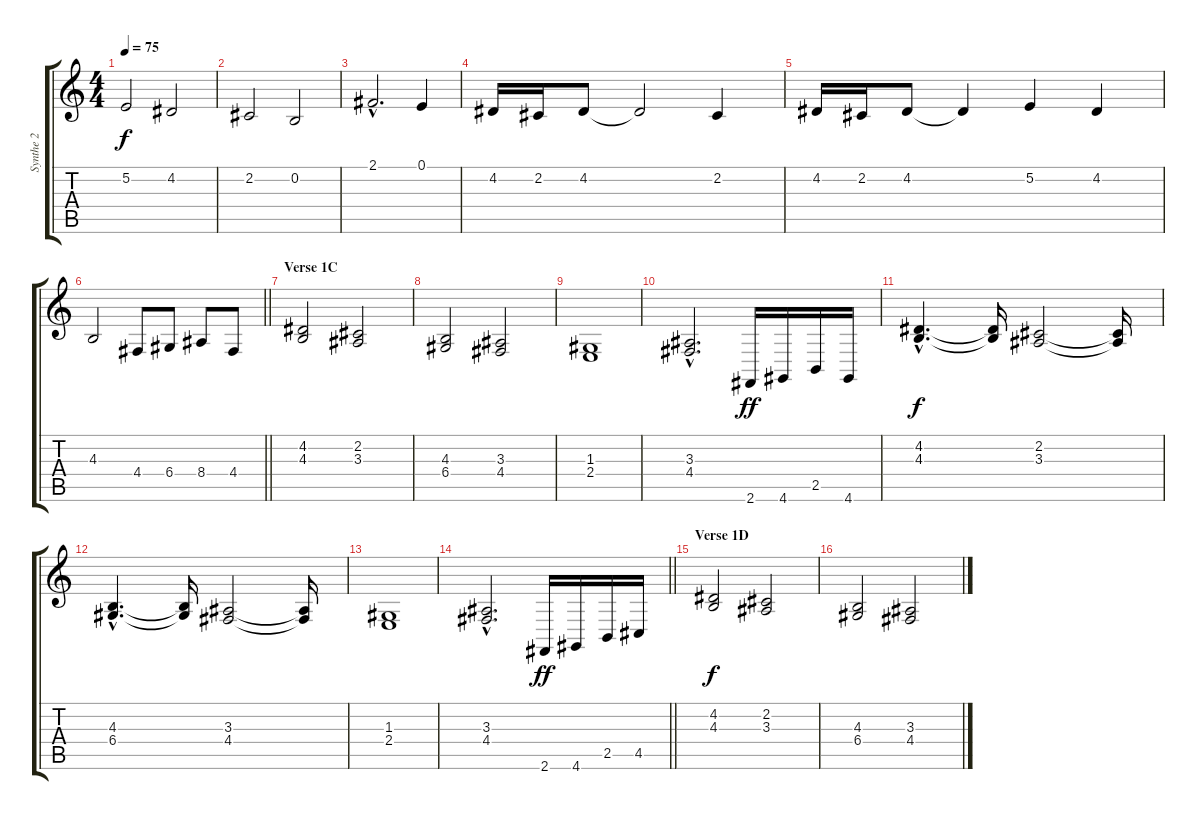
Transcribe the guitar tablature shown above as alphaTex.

\track ("Synthe 2" "Synthe 2") {instrument churchorgan}
\staff {score tabs}
\tuning (E4 B3 G3 D3 A2 E2) {hide}
\ts (4 4)
\tempo 75
\clef g2
\ks c
5.2.2{dy f} 4.2.2 |
2.2.2 0.2.2 |
2.1{hac}.2{d} 0.1.4 |
4.2.16 2.2.16 4.2.8 4.2{t}.2 2.2.4 |
4.2.16 2.2.16 4.2.8 4.2{t}.4 5.2.4 4.2.4 |
\barLineRight lightlight
4.3.2 4.4.8 6.4.8 8.4.8 4.4.8 |
\section ("" "Verse 1C")
(4.2 4.3).2 (2.2 3.3).2 |
(4.3 6.4).2 (3.3 4.4).2 |
(1.3 2.4).1 |
(3.3{hac} 4.4{hac}).2{d} 2.6.16{dy ff} 4.6.16 2.5.16 4.6.16 |
(4.2{hac} 4.3{hac}).4{d dy f} (4.2{t} 4.3{t}).16 (2.2 3.3).2 (2.2{t} 3.3{t}).16 |
(4.3{hac} 6.4{hac}).4{d} (4.3{t} 6.4{t}).16 (3.3 4.4).2 (3.3{t} 4.4{t}).16 |
(1.3 2.4).1 |
\barLineRight lightlight
(3.3{hac} 4.4{hac}).2{d} 2.6.16{dy ff} 4.6.16 2.5.16 4.5.16 |
\section ("" "Verse 1D")
(4.2 4.3).2{dy f} (2.2 3.3).2 |
(4.3 6.4).2 (3.3 4.4).2
